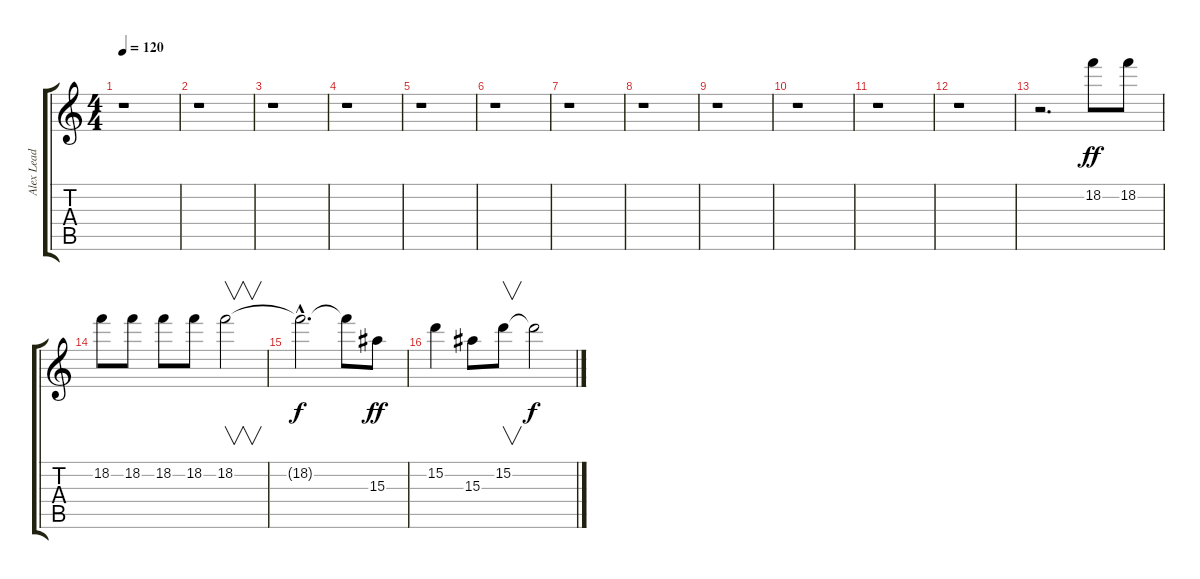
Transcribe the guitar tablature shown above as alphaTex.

\track ("Alex Lead" "Alex Lead") {instrument overdrivenguitar}
\staff {score tabs}
\tuning (E4 B3 G3 D3 A2 E2) {hide}
\ts (4 4)
\tempo 120
\clef g2
\ks c
r.1{dy f} |
r.1 |
r.1 |
r.1 |
r.1 |
r.1 |
r.1 |
r.1 |
r.1 |
r.1 |
r.1 |
r.1 |
r.2{d} 18.2.8{dy ff} 18.2.8 |
18.2.8 18.2.8 18.2.8 18.2.8 18.2.2{v} |
18.2{hac t}.2{d dy f} 18.2{t}.8 15.3.8{dy ff} |
15.2.4 15.3.8 15.2.8{v} 15.2{t}.2{dy f}
